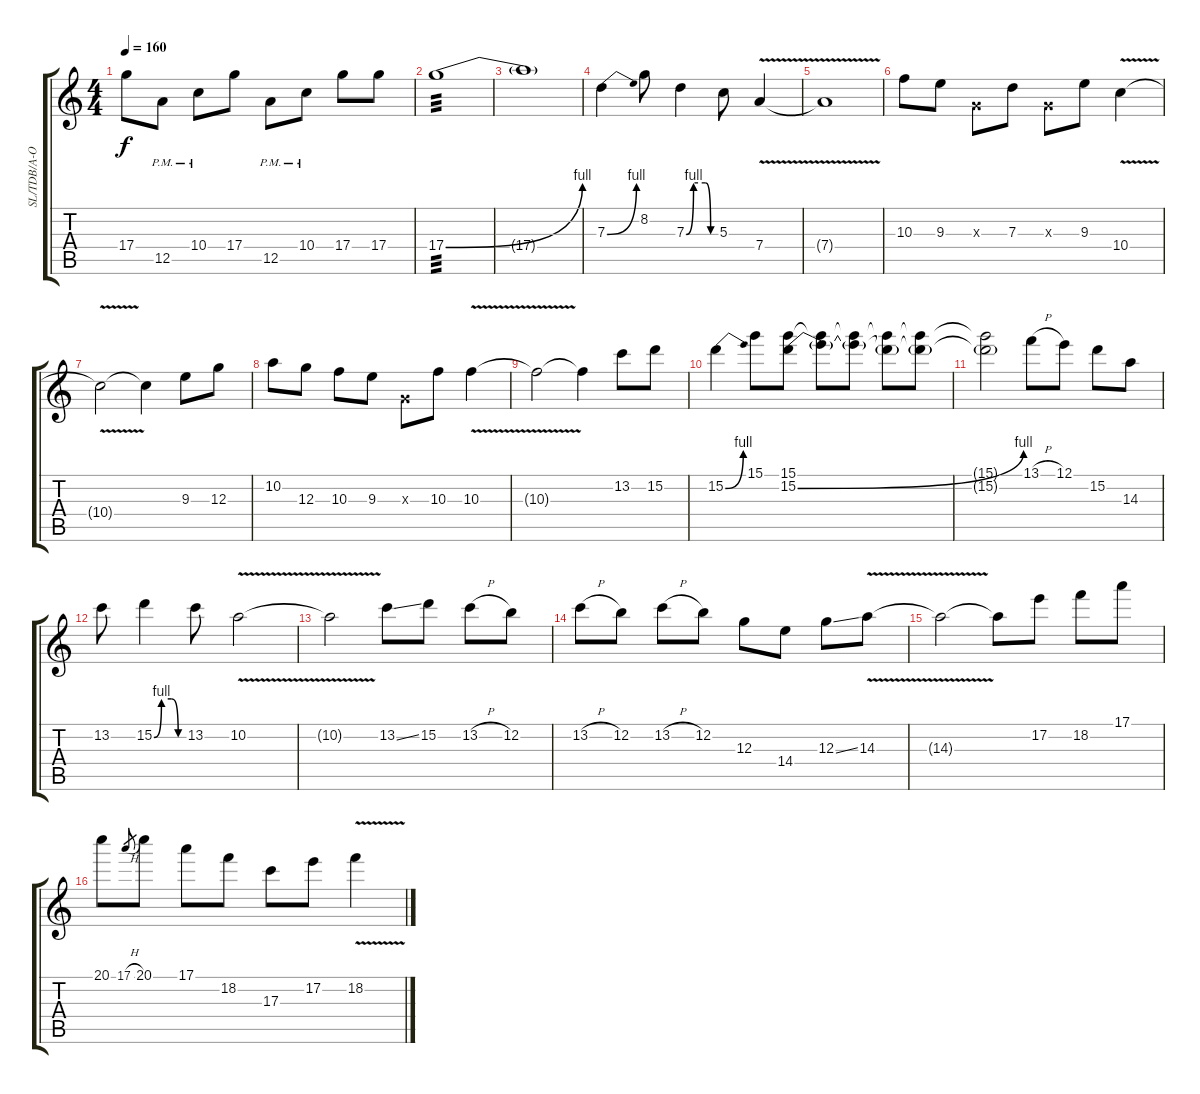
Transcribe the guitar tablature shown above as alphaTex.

\track ("SL/TDB/A-O" "SL/TDB/A-O") {instrument distortionguitar}
\staff {score tabs}
\tuning (E4 B3 G3 D3 A2 E2) {hide}
\ts (4 4)
\tempo 160
\clef g2
\ks c
17.4.8{dy f} 12.5{pm}.8 10.4{pm}.8 17.4.8 12.5{pm}.8 10.4{pm}.8 17.4.8 17.4.8 |
17.4{be (bend 0 0 60 4)}.1{tp 3} |
17.4{t}.1 |
7.3{be (bend 0 0 60 4)}.4 8.2.8 7.3{be (custom 0 0 15 4 39 4 50 0 60 0)}.4 5.3.8 7.4{v}.4 |
7.4{t}.1 |
10.3.8 9.3.8 0.3{x}.8 7.3.8 0.3{x}.8 9.3.8 10.4{v}.4 |
10.4{t}.2 10.4{t}.4 9.3.8 12.3.8 |
10.2.8 12.3.8 10.3.8 9.3.8 0.3{x}.8 10.3.8 10.3{v}.4 |
10.3{t}.2 10.3{t}.4 13.2.8 15.2.8 |
15.2{be (bend 0 0 60 4)}.4 15.1.8 (15.1 15.2{be (bend 0 0 60 4)}).8 (15.1{t} 15.2{t}).8 (15.1{t} 15.2{t}).8 (15.1{t} 15.2{t}).8 (15.1{t} 15.2{t}).8 |
(15.1{t} 15.2{t}).2 13.1{h}.8 12.1.8 15.2.8 14.3.8 |
13.2.8 15.2{be (custom 0 0 15 4 35 4 49 0 60 0)}.4 13.2.8 10.2{v}.2 |
10.2{t}.2 13.2{ss}.8 15.2.8 13.2{h}.8 12.2.8 |
13.2{h}.8 12.2.8 13.2{h}.8 12.2.8 12.3.8 14.4.8 12.3{ss}.8 14.3{v}.8 |
14.3{t}.2 14.3{t}.8 17.2.8 18.2.8 17.1.8 |
20.1.8 17.1{h}.8{gr} 20.1.8 17.1.8 18.2.8 17.3.8 17.2.8 18.2{v}.4
